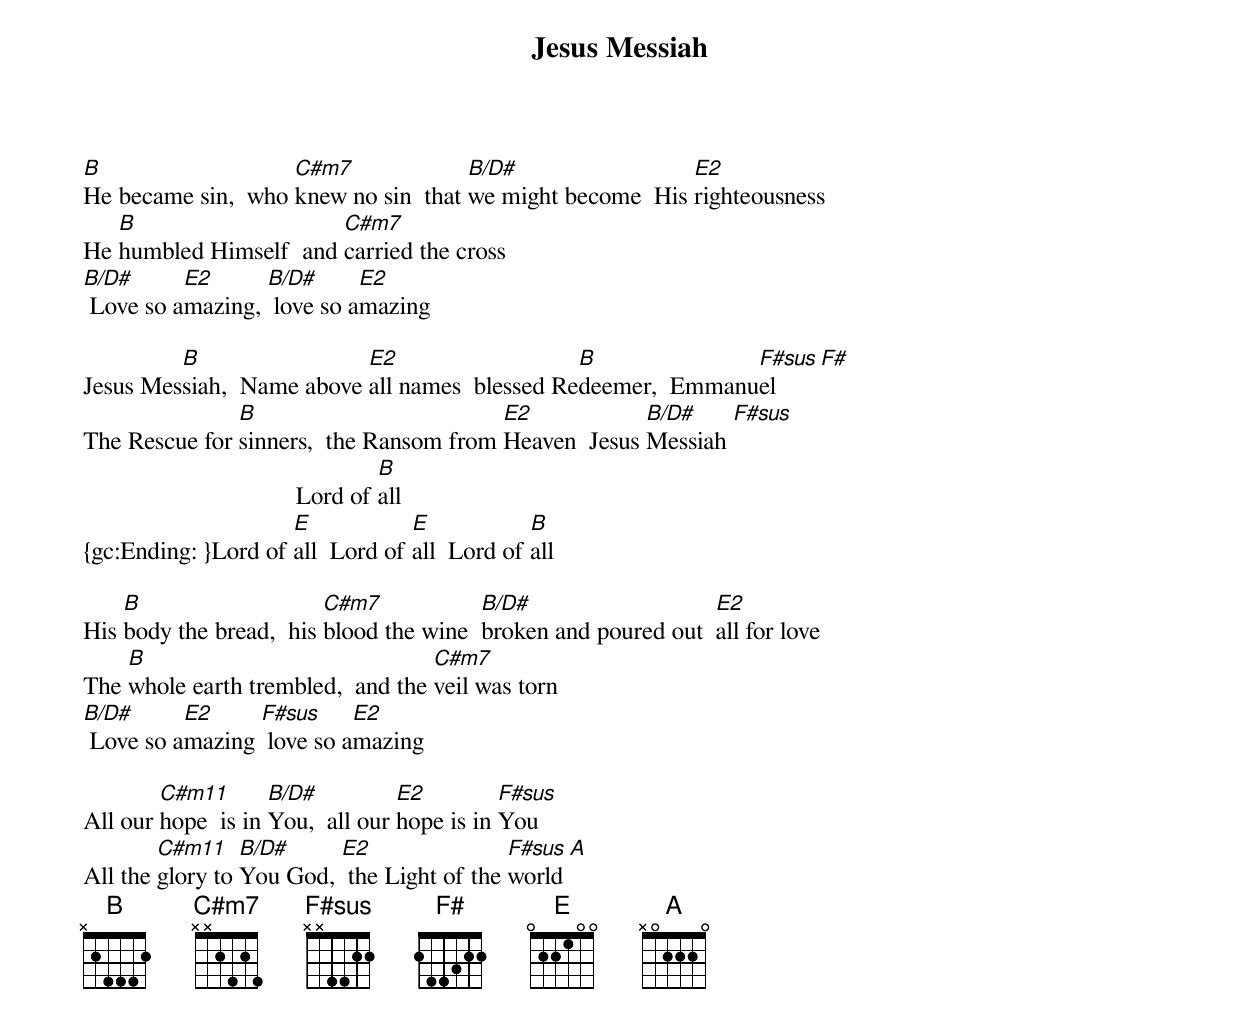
{title: Jesus Messiah}
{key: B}
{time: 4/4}
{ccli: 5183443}
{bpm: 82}
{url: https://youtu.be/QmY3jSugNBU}
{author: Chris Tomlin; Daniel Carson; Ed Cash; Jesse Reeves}
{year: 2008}
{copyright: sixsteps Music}

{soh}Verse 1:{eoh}
[B]He became sin,  who [C#m7]knew no sin  that [B/D#]we might become  His [E2]righteousness
He [B]humbled Himself  and [C#m7]carried the cross
[B/D#] Love so a[E2]mazing, [B/D#] love so a[E2]mazing

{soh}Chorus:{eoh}
Jesus Mes[B]siah,  Name above [E2]all names  blessed Re[B]deemer,  Emmanu[F#sus]el [F#]
The Rescue for [B]sinners,  the Ransom from [E2]Heaven  Jesus [B/D#]Messiah [F#sus]
                                  Lord of [B]all
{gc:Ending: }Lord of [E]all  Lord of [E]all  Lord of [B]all

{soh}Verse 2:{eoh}
His [B]body the bread,  his [C#m7]blood the wine  [B/D#]broken and poured out  [E2]all for love
The [B]whole earth trembled,  and the [C#m7]veil was torn
[B/D#] Love so a[E2]mazing [F#sus] love so a[E2]mazing

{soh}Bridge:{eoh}
All our [C#m11]hope  is in [B/D#]You,  all our [E2]hope is in [F#sus]You
All the [C#m11]glory to [B/D#]You God, [E2] the Light of the [F#sus]world [A]
